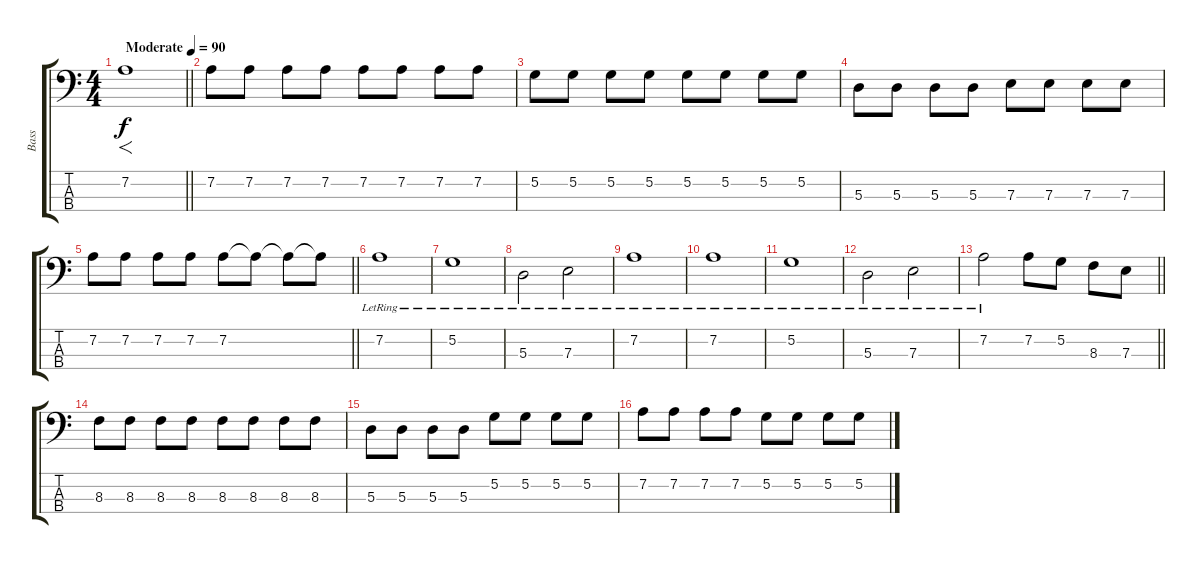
\track ("Bass" "Bass") {instrument electricbassfinger}
\staff {score tabs}
\tuning (G2 D2 A1 E1) {hide}
\ts (4 4)
\tempo (90 "Moderate")
\clef f4
\barLineRight lightlight
\ks c
7.2.1{f dy f instrument electricbassfinger} |
7.2.8 7.2.8 7.2.8 7.2.8 7.2.8 7.2.8 7.2.8 7.2.8 |
5.2.8 5.2.8 5.2.8 5.2.8 5.2.8 5.2.8 5.2.8 5.2.8 |
5.3.8 5.3.8 5.3.8 5.3.8 7.3.8 7.3.8 7.3.8 7.3.8 |
\barLineRight lightlight
7.2.8 7.2.8 7.2.8 7.2.8 7.2.8 7.2{t}.8 7.2{t}.8 7.2{t}.8 |
7.2{lr}.1 |
5.2{lr}.1 |
5.3{lr}.2 7.3{lr}.2 |
7.2{lr}.1 |
7.2{lr}.1 |
5.2{lr}.1 |
5.3{lr}.2 7.3{lr}.2 |
\barLineRight lightlight
7.2{lr}.2 7.2.8 5.2.8 8.3.8 7.3.8 |
8.3.8 8.3.8 8.3.8 8.3.8 8.3.8 8.3.8 8.3.8 8.3.8 |
5.3.8 5.3.8 5.3.8 5.3.8 5.2.8 5.2.8 5.2.8 5.2.8 |
7.2.8 7.2.8 7.2.8 7.2.8 5.2.8 5.2.8 5.2.8 5.2.8
